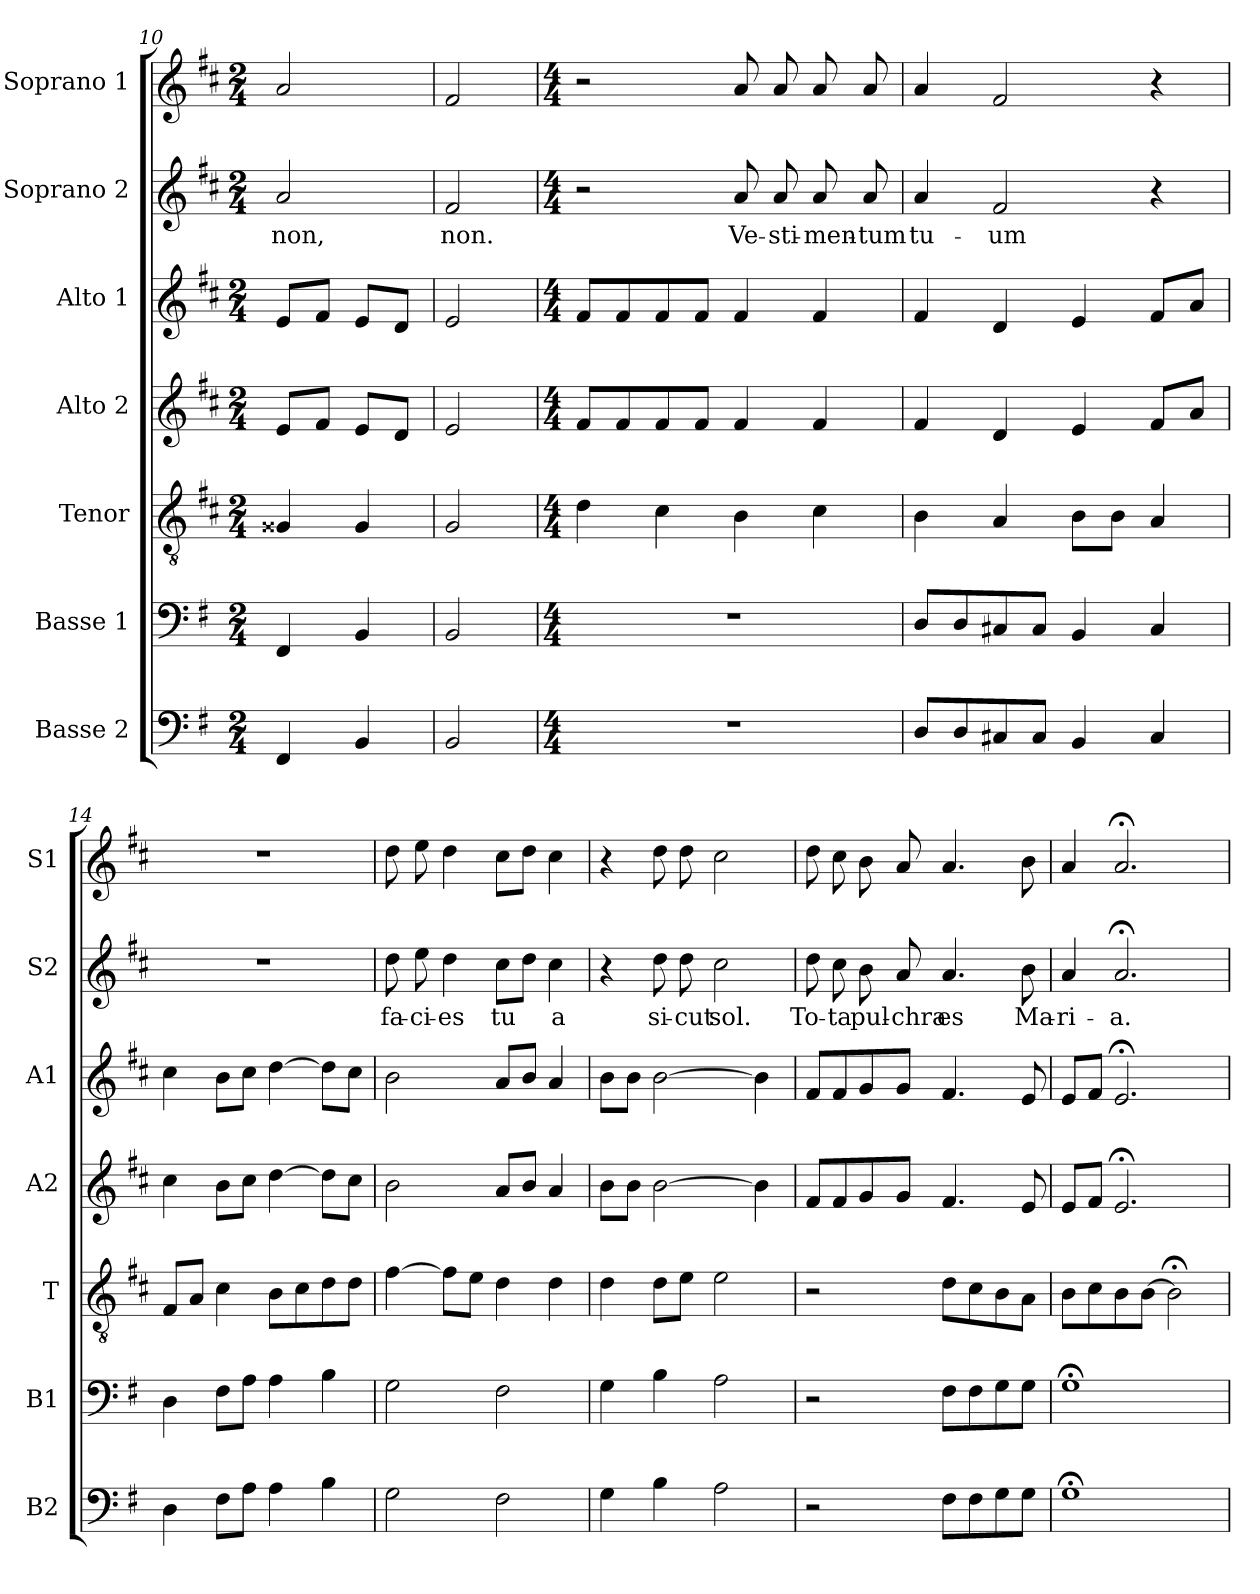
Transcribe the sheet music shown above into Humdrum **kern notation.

**kern	**kern	**kern	**kern	**kern	**kern	**text	**kern
*part7	*part6	*part5	*part4	*part3	*part2	*part2	*part1
*staff7	*staff6	*staff5	*staff4	*staff3	*staff2	*staff2	*staff1
*I"Basse 2	*I"Basse 1	*I"Tenor	*I"Alto 2	*I"Alto 1	*I"Soprano 2	*	*I"Soprano 1
*I'B2	*I'B1	*I'T	*I'A2	*I'A1	*I'S2	*	*I'S1
*clefF4	*clefF4	*clefGv2	*clefG2	*clefG2	*clefG2	*	*clefG2
*k[f#]	*k[f#]	*k[f#c#]	*k[f#c#]	*k[f#c#]	*k[f#c#]	*	*k[f#c#]
*M2/4	*M2/4	*M2/4	*M2/4	*M2/4	*M2/4	*	*M2/4
=10	=10	=10	=10	=10	=10	=10	=10
!	!	!	!	!	!	!LO:LY:b	!
4FF#/	4FF#/	4G##X/	8e/L	8e/L	2a/	non,	2a/
.	.	.	8f#/J	8f#/J	.	.	.
4BB/	4BB/	4G##/	8e/L	8e/L	.	.	.
.	.	.	8d/J	8d/J	.	.	.
=11	=11	=11	=11	=11	=11	=11	=11
!	!	!	!	!	!	!LO:LY:b	!
2BB/	2BB/	2G/	2e/	2e/	2f#/	non.	2f#/
=12	=12	=12	=12	=12	=12	=12	=12
*M4/4	*M4/4	*M4/4	*M4/4	*M4/4	*M4/4	*	*M4/4
1r	1r	4d\	8f#/L	8f#/L	2r	.	2r
.	.	.	8f#/	8f#/	.	.	.
.	.	4c#\	8f#/	8f#/	.	.	.
.	.	.	8f#/J	8f#/J	.	.	.
!	!	!	!	!	!	!LO:LY:b	!
.	.	4B\	4f#/	4f#/	8a/	Ve-	8a/
!	!	!	!	!	!	!LO:LY:b	!
.	.	.	.	.	8a/	-sti-	8a/
!	!	!	!	!	!	!LO:LY:b	!
.	.	4c#\	4f#/	4f#/	8a/	-men-	8a/
!	!	!	!	!	!	!LO:LY:b	!
.	.	.	.	.	8a/	-tum	8a/
!!LO:PB:g=z
=13	=13	=13	=13	=13	=13	=13	=13
!	!	!	!	!	!	!LO:LY:b	!
8D/L	8D/L	4B\	4f#/	4f#/	4a/	tu-	4a/
8D/	8D/	.	.	.	.	.	.
!	!	!	!	!	!	!LO:LY:b	!
8C#X/	8C#X/	4A/	4d/	4d/	2f#/	-um	2f#/
8C#/J	8C#/J	.	.	.	.	.	.
4BB/	4BB/	8B\L	4e/	4e/	.	.	.
.	.	8B\J	.	.	.	.	.
4C#/	4C#/	4A/	8f#/L	8f#/L	4r	.	4r
.	.	.	8a/J	8a/J	.	.	.
=14	=14	=14	=14	=14	=14	=14	=14
4D\	4D\	8F#/L	4cc#\	4cc#\	1r	.	1r
.	.	8A/J	.	.	.	.	.
8F#\L	8F#\L	4c#\	8b\L	8b\L	.	.	.
8A\J	8A\J	.	8cc#\J	8cc#\J	.	.	.
4A\	4A\	8B\L	[4dd\	[4dd\	.	.	.
.	.	8c#\	.	.	.	.	.
4B\	4B\	8d\	8dd\L]	8dd\L]	.	.	.
.	.	8d\J	8cc#\J	8cc#\J	.	.	.
=15	=15	=15	=15	=15	=15	=15	=15
!	!	!	!	!	!	!LO:LY:b	!
2G\	2G\	[4f#\	2b\	2b\	8dd\	fa-	8dd\
!	!	!	!	!	!	!LO:LY:b	!
.	.	.	.	.	8ee\	-ci-	8ee\
!	!	!	!	!	!	!LO:LY:b	!
.	.	8f#\L]	.	.	4dd\	-es	4dd\
.	.	8e\J	.	.	.	.	.
!	!	!	!	!	!	!LO:LY:b	!
2F#\	2F#\	4d\	8a/L	8a/L	8cc#\L	tu	8cc#\L
.	.	.	8b/J	8b/J	8dd\J	.	8dd\J
!	!	!	!	!	!	!LO:LY:b	!
.	.	4d\	4a/	4a/	4cc#\	a	4cc#\
=16	=16	=16	=16	=16	=16	=16	=16
4G\	4G\	4d\	8b\L	8b\L	4r	.	4r
.	.	.	8b\J	8b\J	.	.	.
!	!	!	!	!	!	!LO:LY:b	!
4B\	4B\	8d\L	[2b\	[2b\	8dd\	si-	8dd\
!	!	!	!	!	!	!LO:LY:b	!
.	.	8e\J	.	.	8dd\	-cut	8dd\
!	!	!	!	!	!	!LO:LY:b	!
2A\	2A\	2e\	.	.	2cc#\	sol.	2cc#\
.	.	.	4b\]	4b\]	.	.	.
=17	=17	=17	=17	=17	=17	=17	=17
!	!	!	!	!	!	!LO:LY:b	!
2r	2r	2r	8f#/L	8f#/L	8dd\	To-	8dd\
!	!	!	!	!	!	!LO:LY:b	!
.	.	.	8f#/	8f#/	8cc#\	-ta	8cc#\
!	!	!	!	!	!	!LO:LY:b	!
.	.	.	8g/	8g/	8b\	pul-	8b\
!	!	!	!	!	!	!LO:LY:b	!
.	.	.	8g/J	8g/J	8a/	-chra	8a/
!	!	!	!	!	!	!LO:LY:b	!
8F#\L	8F#\L	8d\L	4.f#/	4.f#/	4.a/	es	4.a/
8F#\	8F#\	8c#\	.	.	.	.	.
8G\	8G\	8B\	.	.	.	.	.
!	!	!	!	!	!	!LO:LY:b	!
8G\J	8G\J	8A\J	8e/	8e/	8b\	Ma-	8b\
=18	=18	=18	=18	=18	=18	=18	=18
!	!	!	!	!	!	!LO:LY:b	!
1G;<	1G;<	8B\L	8e/L	8e/L	4a/	-ri-	4a/
.	.	8c#\	8f#/J	8f#/J	.	.	.
!	!	!	!	!	!	!LO:LY:b	!
.	.	8B\	2.e;</	2.e;</	2.a;</	-a.	2.a;</
.	.	[8B\J	.	.	.	.	.
.	.	2B;<\]	.	.	.	.	.
=	=	=	=	=	=	=	=
*-	*-	*-	*-	*-	*-	*-	*-
